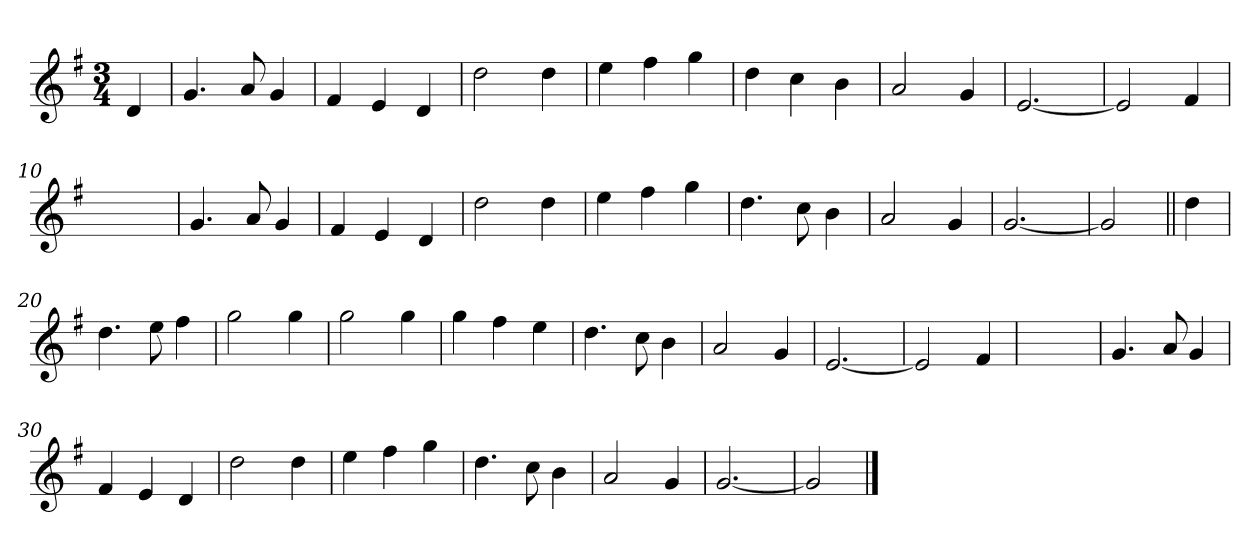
**kern
*part1
*staff1
*clefG2
*k[f#]
*G:
*M3/4
=1
4d/
=2
4.g/
8a/
4g/
=3
4f#/
4e/
4d/
=4
2dd\
4dd\
=5
4ee\
4ff#\
4gg\
=6
4dd\
4cc\
4b\
=7
2a/
4g/
=8
[2.e/
=9
2e/]
4f#/
=10
2.ryy
=11
4.g/
8a/
4g/
=12
4f#/
4e/
4d/
=13
2dd\
4dd\
=14
4ee\
4ff#\
4gg\
!!LO:LB:g=z
=15
4.dd\
8cc\
4b\
=16
2a/
4g/
=17
[2.g/
=18
2g/]
=19||
4dd\
=20
4.dd\
8ee\
4ff#\
=21
2gg\
4gg\
=22
2gg\
4gg\
=23
4gg\
4ff#\
4ee\
=24
4.dd\
8cc\
4b\
=25
2a/
4g/
=26
[2.e/
=27
2e/]
4f#/
=28
2.ryy
=29
4.g/
8a/
4g/
!!LO:LB:g=z
=30
4f#/
4e/
4d/
=31
2dd\
4dd\
=32
4ee\
4ff#\
4gg\
=33
4.dd\
8cc\
4b\
=34
2a/
4g/
=35
[2.g/
=36
2g/]
==
*-
